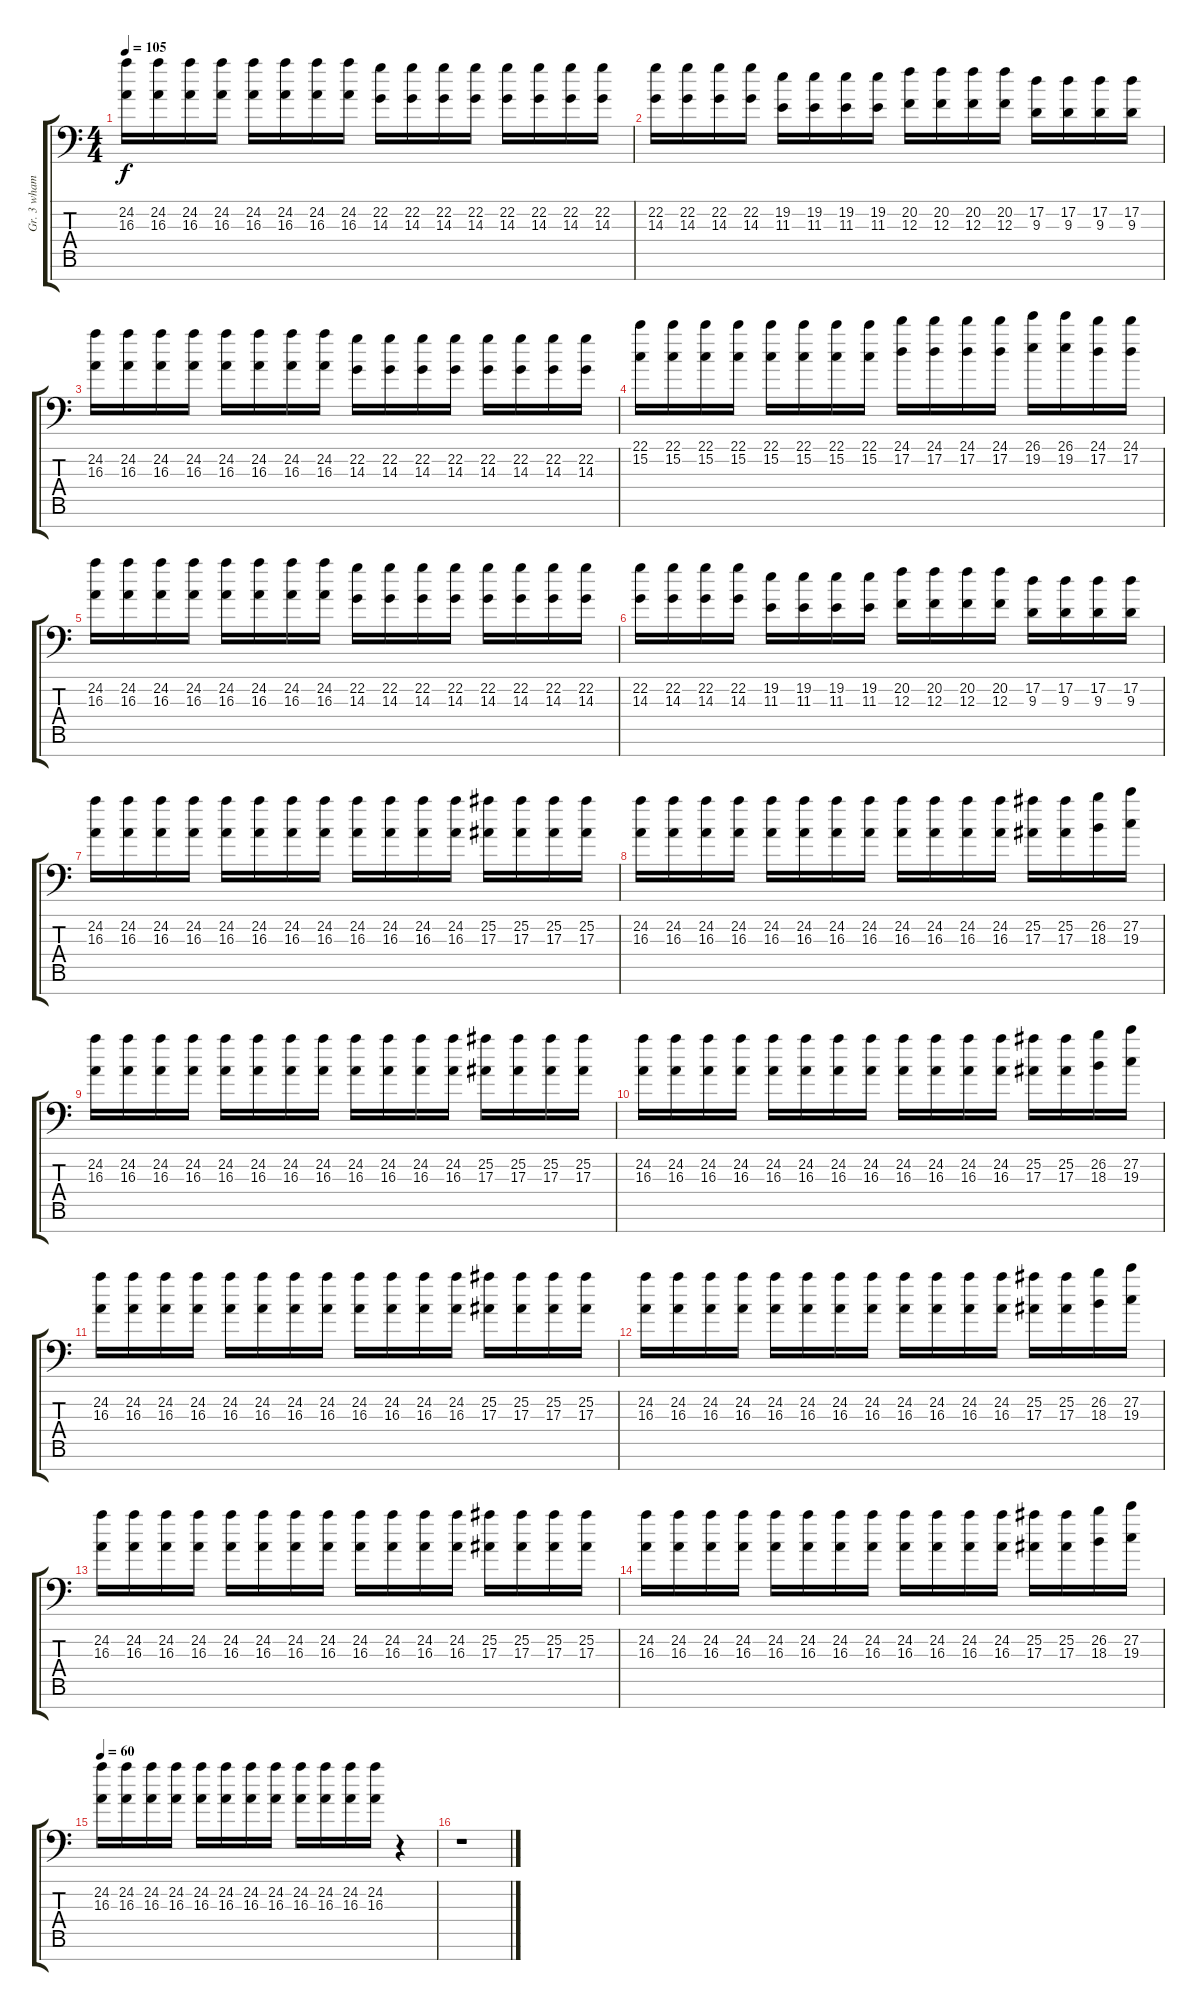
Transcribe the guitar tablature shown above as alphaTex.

\track ("Gr. 3 whammy" "Gr. 3 wham") {instrument stringensemble1}
\staff {score tabs}
\tuning (D4 A3 F3 C3 G2 D2 A1) {hide}
\ts (4 4)
\tempo 105
\clef f4
\ks c
(24.2 16.3).16{dy f} (24.2 16.3).16 (24.2 16.3).16 (24.2 16.3).16 (24.2 16.3).16 (24.2 16.3).16 (24.2 16.3).16 (24.2 16.3).16 (22.2 14.3).16 (22.2 14.3).16 (22.2 14.3).16 (22.2 14.3).16 (22.2 14.3).16 (22.2 14.3).16 (22.2 14.3).16 (22.2 14.3).16 |
(22.2 14.3).16 (22.2 14.3).16 (22.2 14.3).16 (22.2 14.3).16 (19.2 11.3).16 (19.2 11.3).16 (19.2 11.3).16 (19.2 11.3).16 (20.2 12.3).16 (20.2 12.3).16 (20.2 12.3).16 (20.2 12.3).16 (17.2 9.3).16 (17.2 9.3).16 (17.2 9.3).16 (17.2 9.3).16 |
(24.2 16.3).16 (24.2 16.3).16 (24.2 16.3).16 (24.2 16.3).16 (24.2 16.3).16 (24.2 16.3).16 (24.2 16.3).16 (24.2 16.3).16 (22.2 14.3).16 (22.2 14.3).16 (22.2 14.3).16 (22.2 14.3).16 (22.2 14.3).16 (22.2 14.3).16 (22.2 14.3).16 (22.2 14.3).16 |
(22.1 15.2).16 (22.1 15.2).16 (22.1 15.2).16 (22.1 15.2).16 (22.1 15.2).16 (22.1 15.2).16 (22.1 15.2).16 (22.1 15.2).16 (24.1 17.2).16 (24.1 17.2).16 (24.1 17.2).16 (24.1 17.2).16 (26.1 19.2).16 (26.1 19.2).16 (24.1 17.2).16 (24.1 17.2).16 |
(24.2 16.3).16 (24.2 16.3).16 (24.2 16.3).16 (24.2 16.3).16 (24.2 16.3).16 (24.2 16.3).16 (24.2 16.3).16 (24.2 16.3).16 (22.2 14.3).16 (22.2 14.3).16 (22.2 14.3).16 (22.2 14.3).16 (22.2 14.3).16 (22.2 14.3).16 (22.2 14.3).16 (22.2 14.3).16 |
(22.2 14.3).16 (22.2 14.3).16 (22.2 14.3).16 (22.2 14.3).16 (19.2 11.3).16 (19.2 11.3).16 (19.2 11.3).16 (19.2 11.3).16 (20.2 12.3).16 (20.2 12.3).16 (20.2 12.3).16 (20.2 12.3).16 (17.2 9.3).16 (17.2 9.3).16 (17.2 9.3).16 (17.2 9.3).16 |
(24.2 16.3).16 (24.2 16.3).16 (24.2 16.3).16 (24.2 16.3).16 (24.2 16.3).16 (24.2 16.3).16 (24.2 16.3).16 (24.2 16.3).16 (24.2 16.3).16 (24.2 16.3).16 (24.2 16.3).16 (24.2 16.3).16 (25.2 17.3).16 (25.2 17.3).16 (25.2 17.3).16 (25.2 17.3).16 |
(24.2 16.3).16 (24.2 16.3).16 (24.2 16.3).16 (24.2 16.3).16 (24.2 16.3).16 (24.2 16.3).16 (24.2 16.3).16 (24.2 16.3).16 (24.2 16.3).16 (24.2 16.3).16 (24.2 16.3).16 (24.2 16.3).16 (25.2 17.3).16 (25.2 17.3).16 (26.2 18.3).16 (27.2 19.3).16 |
(24.2 16.3).16 (24.2 16.3).16 (24.2 16.3).16 (24.2 16.3).16 (24.2 16.3).16 (24.2 16.3).16 (24.2 16.3).16 (24.2 16.3).16 (24.2 16.3).16 (24.2 16.3).16 (24.2 16.3).16 (24.2 16.3).16 (25.2 17.3).16 (25.2 17.3).16 (25.2 17.3).16 (25.2 17.3).16 |
(24.2 16.3).16 (24.2 16.3).16 (24.2 16.3).16 (24.2 16.3).16 (24.2 16.3).16 (24.2 16.3).16 (24.2 16.3).16 (24.2 16.3).16 (24.2 16.3).16 (24.2 16.3).16 (24.2 16.3).16 (24.2 16.3).16 (25.2 17.3).16 (25.2 17.3).16 (26.2 18.3).16 (27.2 19.3).16 |
(24.2 16.3).16 (24.2 16.3).16 (24.2 16.3).16 (24.2 16.3).16 (24.2 16.3).16 (24.2 16.3).16 (24.2 16.3).16 (24.2 16.3).16 (24.2 16.3).16 (24.2 16.3).16 (24.2 16.3).16 (24.2 16.3).16 (25.2 17.3).16 (25.2 17.3).16 (25.2 17.3).16 (25.2 17.3).16 |
(24.2 16.3).16 (24.2 16.3).16 (24.2 16.3).16 (24.2 16.3).16 (24.2 16.3).16 (24.2 16.3).16 (24.2 16.3).16 (24.2 16.3).16 (24.2 16.3).16 (24.2 16.3).16 (24.2 16.3).16 (24.2 16.3).16 (25.2 17.3).16 (25.2 17.3).16 (26.2 18.3).16 (27.2 19.3).16 |
(24.2 16.3).16 (24.2 16.3).16 (24.2 16.3).16 (24.2 16.3).16 (24.2 16.3).16 (24.2 16.3).16 (24.2 16.3).16 (24.2 16.3).16 (24.2 16.3).16 (24.2 16.3).16 (24.2 16.3).16 (24.2 16.3).16 (25.2 17.3).16 (25.2 17.3).16 (25.2 17.3).16 (25.2 17.3).16 |
(24.2 16.3).16 (24.2 16.3).16 (24.2 16.3).16 (24.2 16.3).16 (24.2 16.3).16 (24.2 16.3).16 (24.2 16.3).16 (24.2 16.3).16 (24.2 16.3).16 (24.2 16.3).16 (24.2 16.3).16 (24.2 16.3).16 (25.2 17.3).16 (25.2 17.3).16 (26.2 18.3).16 (27.2 19.3).16 |
\tempo 60
(24.2 16.3).16{volume 9} (24.2 16.3).16 (24.2 16.3).16 (24.2 16.3).16 (24.2 16.3).16 (24.2 16.3).16 (24.2 16.3).16 (24.2 16.3).16 (24.2 16.3).16 (24.2 16.3).16 (24.2 16.3).16 (24.2 16.3).16 r.4 |
r.1
